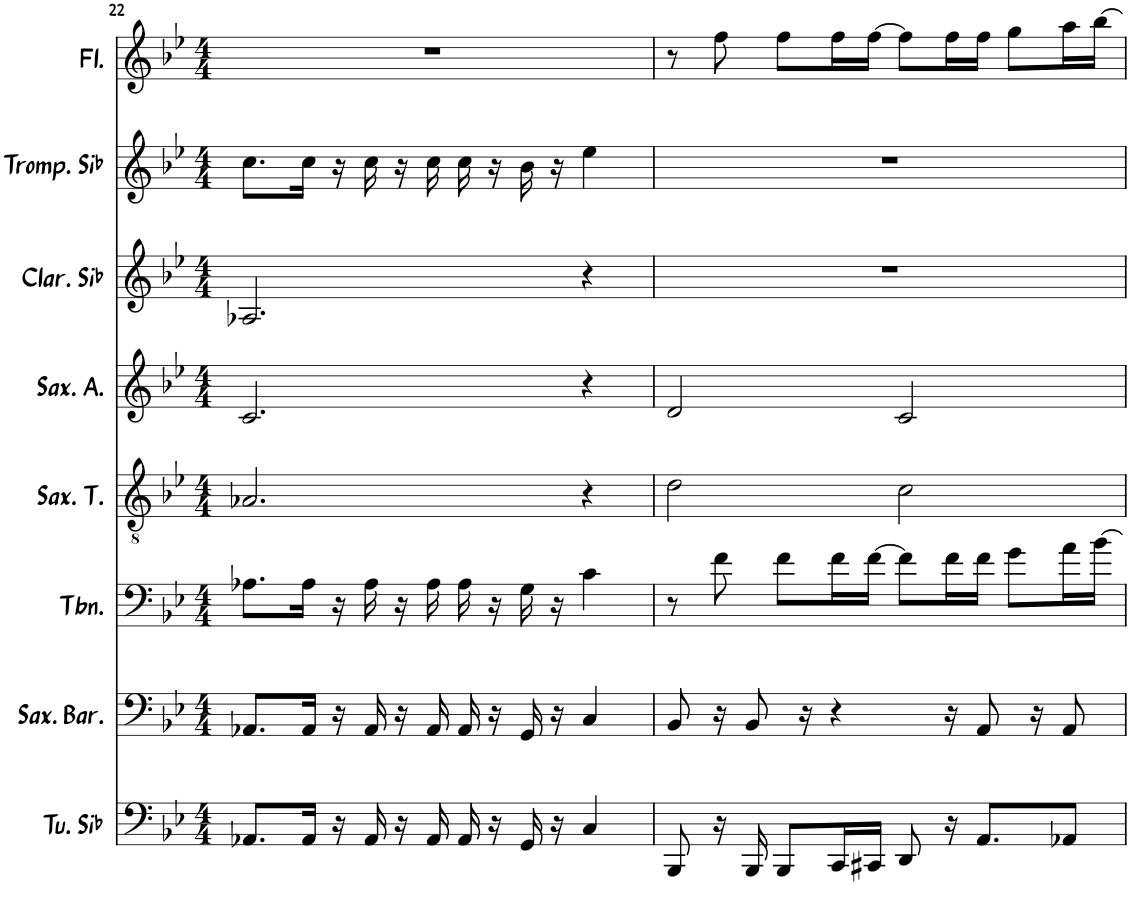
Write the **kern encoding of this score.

**kern	**kern	**kern	**kern	**kern	**kern	**kern	**kern
*part8	*part7	*part6	*part5	*part4	*part3	*part2	*part1
*staff8	*staff7	*staff6	*staff5	*staff4	*staff3	*staff2	*staff1
*I"Tuba en Sib	*I"Saxophone Baryton	*I"Trombone	*I"Saxophone Ténor	*I"Saxophone Alto	*I"Clarinette en Sib	*I"Trompette en Sib	*I"Flûte
*I'Tu. Sib	*I'Sax. Bar.	*I'Tbn.	*I'Sax. T.	*I'Sax. A.	*I'Clar. Sib	*I'Tromp. Sib	*I'Fl.
!!LO:PB:g=z
*clefF4	*clefF4	*clefF4	*clefGv2	*clefG2	*clefG2	*clefG2	*clefG2
*	*ITrd12c21	*	*ITrd8c14	*ITrd5c9	*	*ITrd1c2	*
*k[b-e-]	*k[b-e-]	*k[b-e-]	*k[b-e-]	*k[b-e-]	*k[b-e-]	*k[b-e-]	*k[b-e-]
*M4/4	*M4/4	*M4/4	*M4/4	*M4/4	*M4/4	*M4/4	*M4/4
=22	=22	=22	=22	=22	=22	=22	=22
8.AA-X/L	8.AA-X/L	8.A-X\L	2.A-X/	2.c/	2.A-X/	8.cc\L	1r
16AA-/Jk	16AA-/Jk	16A-\Jk	.	.	.	16cc\Jk	.
16r	16r	16r	.	.	.	16r	.
16AA-/	16AA-/	16A-\	.	.	.	16cc\	.
16r	16r	16r	.	.	.	16r	.
16AA-/	16AA-/	16A-\	.	.	.	16cc\	.
16AA-/	16AA-/	16A-\	.	.	.	16cc\	.
16r	16r	16r	.	.	.	16r	.
16GG/	16GG/	16G\	.	.	.	16b-\	.
16r	16r	16r	.	.	.	16r	.
4C/	4C/	4c\	4r	4r	4r	4ee-\	.
=23	=23	=23	=23	=23	=23	=23	=23
8BBB-/	8BB-/	8r	2d\	2d/	1r	1r	8r
16r	16r	8f\	.	.	.	.	8ff\
16BBB-/	8BB-/	.	.	.	.	.	.
8BBB-/L	.	8f\L	.	.	.	.	8ff\L
.	16r	.	.	.	.	.	.
16CC/L	4r	16f\L	.	.	.	.	16ff\L
16CC#X/JJ	.	[16f\JJ	.	.	.	.	[16ff\JJ
8DD/	.	8f\L]	2c\	2c/	.	.	8ff\L]
16r	16r	16f\L	.	.	.	.	16ff\L
8.AA/L	8AA/	16f\JJ	.	.	.	.	16ff\JJ
.	.	8g\L	.	.	.	.	8gg\L
.	16r	.	.	.	.	.	.
8AA-X/J	8AA/	16a\L	.	.	.	.	16aa\L
.	.	[16b-\JJ	.	.	.	.	[16bb-\JJ
=	=	=	=	=	=	=	=
*-	*-	*-	*-	*-	*-	*-	*-
